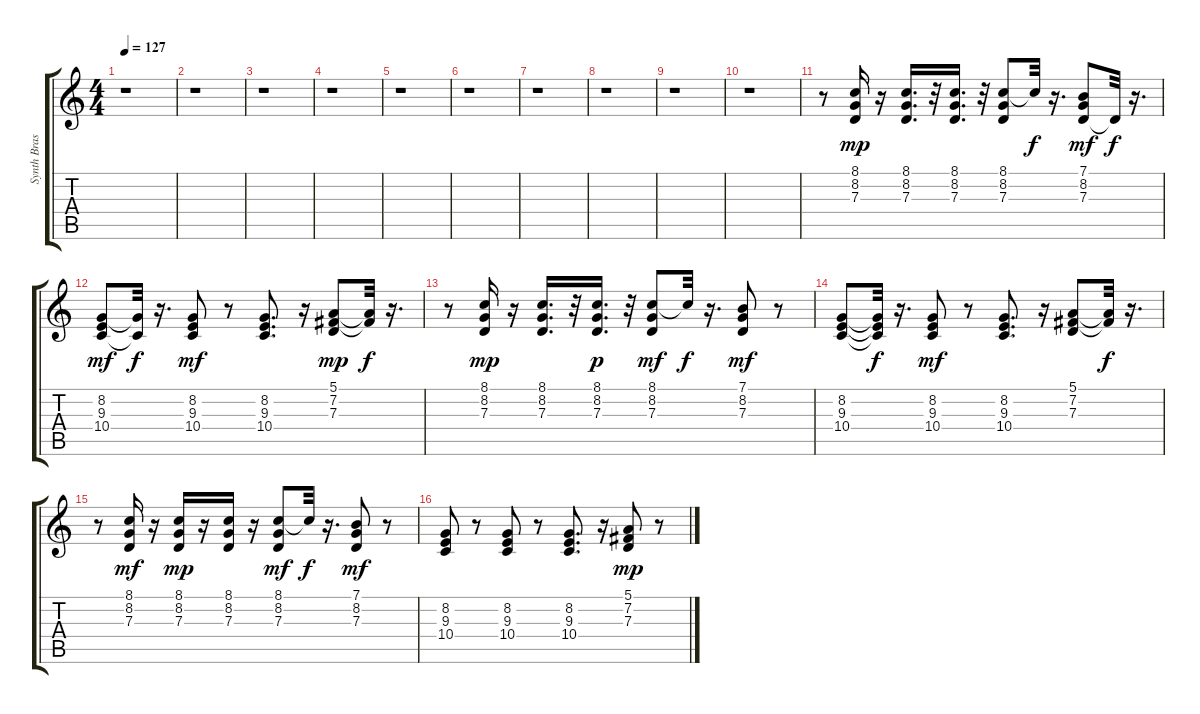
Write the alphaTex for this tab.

\track ("Synth Brass 1" "Synth Bras") {instrument synthbrass1}
\staff {score tabs}
\tuning (E4 B3 G3 D3 A2 E2) {hide}
\ts (4 4)
\tempo 127
\clef g2
\ks c
r.1{dy mf} |
r.1 |
r.1 |
r.1 |
r.1 |
r.1 |
r.1 |
r.1 |
r.1 |
r.1 |
r.8 (8.1 8.2 7.3).16{dy mp} r.16 (8.1 8.2 7.3).16{d} r.32 (8.1 8.2 7.3).16{d} r.32 (8.1 8.2 7.3).8 8.1{t}.32{dy f} r.16{d} (7.1 8.2 7.3).8{dy mf} 7.3{t}.32{dy f} r.16{d} |
(8.2 9.3 10.4).8{dy mf} (8.2{t} 10.4{t}).32{dy f} r.16{d} (8.2 9.3 10.4).8{dy mf} r.8 (8.2 9.3 10.4).8{d} r.16 (5.1 7.2 7.3).8{dy mp} (5.1{t} 7.2{t}).32{dy f} r.16{d} |
r.8 (8.1 8.2 7.3).16{dy mp} r.16 (8.1 8.2 7.3).16{d} r.32 (8.1 8.2 7.3).16{d dy p} r.32 (8.1 8.2 7.3).8{dy mf} 8.1{t}.32{dy f} r.16{d} (7.1 8.2 7.3).8{dy mf} r.8 |
(8.2 9.3 10.4).8 (8.2{t} 9.3{t} 10.4{t}).32{dy f} r.16{d} (8.2 9.3 10.4).8{dy mf} r.8 (8.2 9.3 10.4).8{d} r.16 (5.1 7.2 7.3).8 (5.1{t} 7.2{t}).32{dy f} r.16{d} |
r.8 (8.1 8.2 7.3).16{dy mf} r.16 (8.1 8.2 7.3).16{dy mp} r.16 (8.1 8.2 7.3).16 r.16 (8.1 8.2 7.3).8{dy mf} 8.1{t}.32{dy f} r.16{d} (7.1 8.2 7.3).8{dy mf} r.8 |
(8.2 9.3 10.4).8 r.8 (8.2 9.3 10.4).8 r.8 (8.2 9.3 10.4).8{d} r.16 (5.1 7.2 7.3).8{dy mp} r.8
